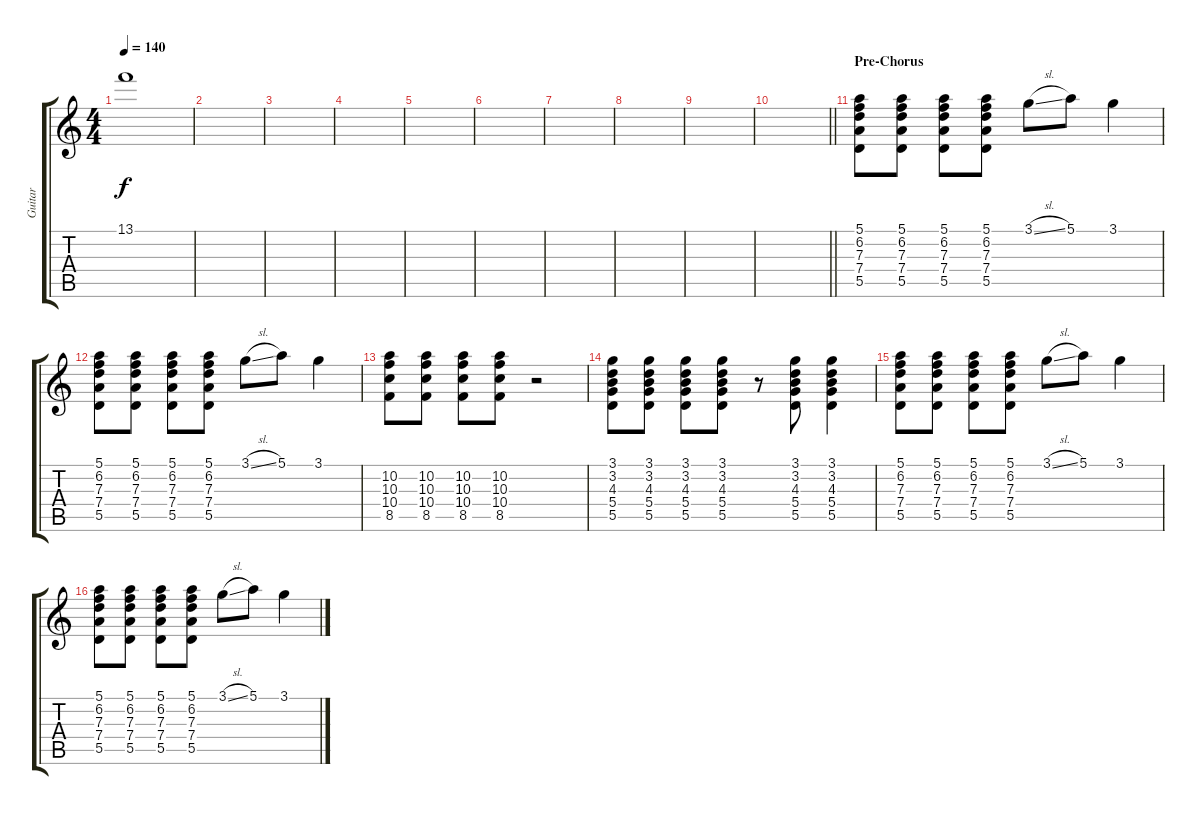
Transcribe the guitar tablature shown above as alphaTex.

\track ("Guitar " "Guitar ") {instrument distortionguitar}
\staff {score tabs}
\tuning (E4 B3 G3 D3 A2 E2) {hide}
\ts (4 4)
\tempo 140
\clef g2
\ks c
13.1{t}.1{dy f} |
|
|
|
|
|
|
|
|
\barLineRight lightlight
|
\section ("" "Pre-Chorus")
(5.1 6.2 7.3 7.4 5.5).8{volume 11} (5.1 6.2 7.3 7.4 5.5).8 (5.1 6.2 7.3 7.4 5.5).8 (5.1 6.2 7.3 7.4 5.5).8 3.1{sl}.8 5.1.8 3.1.4 |
(5.1 6.2 7.3 7.4 5.5).8 (5.1 6.2 7.3 7.4 5.5).8 (5.1 6.2 7.3 7.4 5.5).8 (5.1 6.2 7.3 7.4 5.5).8 3.1{sl}.8 5.1.8 3.1.4 |
(10.2 10.3 10.4 8.5).8 (10.2 10.3 10.4 8.5).8 (10.2 10.3 10.4 8.5).8 (10.2 10.3 10.4 8.5).8 r.2 |
(3.1 3.2 4.3 5.4 5.5).8 (3.1 3.2 4.3 5.4 5.5).8 (3.1 3.2 4.3 5.4 5.5).8 (3.1 3.2 4.3 5.4 5.5).8 r.8 (3.1 3.2 4.3 5.4 5.5).8 (3.1 3.2 4.3 5.4 5.5).4 |
(5.1 6.2 7.3 7.4 5.5).8 (5.1 6.2 7.3 7.4 5.5).8 (5.1 6.2 7.3 7.4 5.5).8 (5.1 6.2 7.3 7.4 5.5).8 3.1{sl}.8 5.1.8 3.1.4 |
(5.1 6.2 7.3 7.4 5.5).8 (5.1 6.2 7.3 7.4 5.5).8 (5.1 6.2 7.3 7.4 5.5).8 (5.1 6.2 7.3 7.4 5.5).8 3.1{sl}.8 5.1.8 3.1.4
